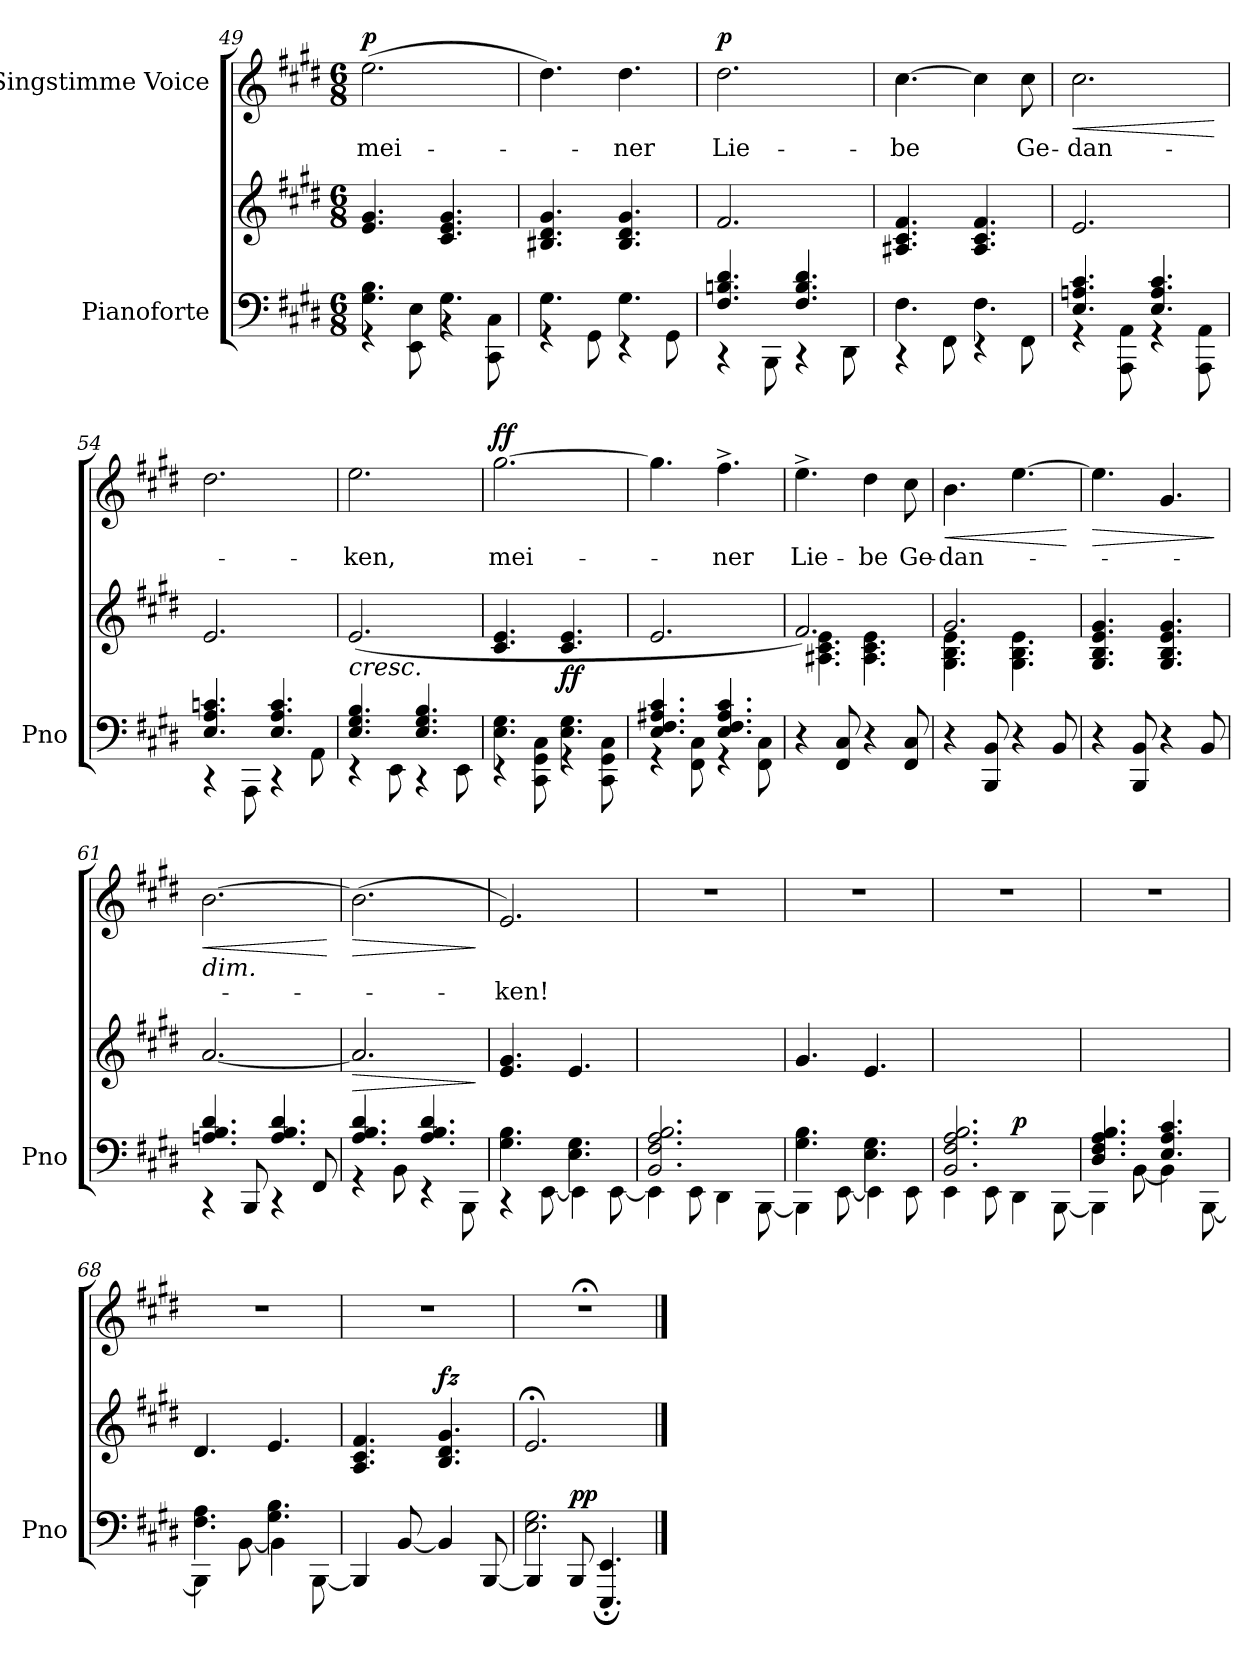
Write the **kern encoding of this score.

**kern	**kern	**dynam	**kern	**text	**dynam
*part2	*part2	*part2	*part1	*part1	*part1
*staff3	*staff2	*staff2/3	*staff1	*staff1	*staff1
*I"Pianoforte	*	*	*I"Singstimme Voice	*	*
*I'Pno	*	*	*	*	*
*clefF4	*clefG2	*	*clefG2	*	*
*k[f#c#g#d#]	*k[f#c#g#d#]	*	*k[f#c#g#d#]	*	*
*M6/8	*M6/8	*	*M6/8	*	*
=49	=49	=49	=49	=49	=49
*^	*	*	*	*	*
!	!	!	!	!	!LO:LY:b	!LO:DY:a
4.G#\ 4.B\	4r	4.e/ 4.g#/	.	(2.ee\	mei-	p
.	8EE\ 8E\	.	.	.	.	.
4.G#\	4r	4.c#/ 4.e/ 4.g#/	.	.	.	.
.	8CC#\ 8C#\	.	.	.	.	.
=50	=50	=50	=50	=50	=50	=50
4.G#\	4r	4.B#X/ 4.d#/ 4.g#/	.	4.dd#\)	.	.
.	8GG#\	.	.	.	.	.
!	!	!	!	!	!LO:LY:b	!
4.G#\	4r	4.B#/ 4.d#/ 4.g#/	.	4.dd#\	-ner	.
.	8GG#\	.	.	.	.	.
!!LO:LB:g=z
=51	=51	=51	=51	=51	=51	=51
!	!	!	!	!	!LO:LY:b	!LO:DY:a
4.F#/ 4.Bn/ 4.d#/	4r	2.f#/	.	2.dd#\	Lie-	p
.	8BBB\	.	.	.	.	.
4.F#/ 4.B/ 4.d#/	4r	.	.	.	.	.
.	8DD#\	.	.	.	.	.
=52	=52	=52	=52	=52	=52	=52
!	!	!	!	!	!LO:LY:b	!
4.F#\	4r	4.A#X/ 4.c#/ 4.f#/	.	[4.cc#\	-be	.
.	8FF#\	.	.	.	.	.
4.F#\	4r	4.A#/ 4.c#/ 4.f#/	.	4cc#\]	.	.
!	!	!	!	!	!LO:LY:b	!
.	8FF#\	.	.	8cc#\	Ge-	.
!!LO:LB:g=z
=53	=53	=53	=53	=53	=53	=53
!	!	!	!	!	!LO:LY:b	!LO:HP:b
4.E/ 4.An/ 4.c#/	4r	2.e/	.	2.cc#\	-dan-	<
.	8AAA\ 8AA\	.	.	.	.	.
4.E/ 4.A/ 4.c#/	4r	.	.	.	.	.
.	8AAA\ 8AA\	.	.	.	.	.
*v	*v	*	*	*	*	*
.	.	.	.	.	[
=54	=54	=54	=54	=54	=54
*^	*	*	*	*	*
4.E/ 4.A/ 4.cn/	4r	2.e/	.	2.dd#\	.	.
.	8AAA\	.	.	.	.	.
4.E/ 4.A/ 4.c/	4r	.	.	.	.	.
.	8AA\	.	.	.	.	.
=55	=55	=55	=55	=55	=55	=55
!	!	!LO:TX:b:i:t=cresc.	!	!	!	!
!	!	!	!	!	!LO:LY:b	!
4.E/ 4.G#/ 4.B/	4r	(2.e/	.	2.ee\	-ken,	.
.	8EE\	.	.	.	.	.
4.E/ 4.G#/ 4.B/	4r	.	.	.	.	.
.	8EE\	.	.	.	.	.
=56	=56	=56	=56	=56	=56	=56
!	!	!	!	!	!LO:LY:b	!LO:DY:a
4.E\ 4.G#\	4r	4.c#/ 4.e/	.	[2.gg#\	mei-	ff
.	8CC#\ 8GG#\ 8C#\	.	.	.	.	.
!	!	!	!LO:DY:b	!	!	!
4.E\ 4.G#\	4r	4.c#/ 4.e/	ff	.	.	.
.	8CC#\ 8GG#\ 8C#\	.	.	.	.	.
=57	=57	=57	=57	=57	=57	=57
4.E/ 4.F#/ 4.A#X/ 4.c#/	4r	2.e/	.	4.gg#\]	.	.
.	8FF#\ 8C#\	.	.	.	.	.
!	!	!	!	!	!LO:LY:b	!
4.E/ 4.F#/ 4.A#/ 4.c#/	4r	.	.	4.ff#^\	-ner	.
.	8FF#\ 8C#\	.	.	.	.	.
=58	=58	=58	=58	=58	=58	=58
*	*	*^	*	*	*	*
!	!	!	!	!	!	!LO:LY:b	!
*v	*v	*	*	*	*	*	*
4r	2.f#/)	4.A#X\ 4.c#\ 4.e\	.	4.ee^\	Lie-	.
8FF#/ 8C#/	.	.	.	.	.	.
!	!	!	!	!	!LO:LY:b	!
4r	.	4.A#\ 4.c#\ 4.e\	.	4dd#\	-be	.
!	!	!	!	!	!LO:LY:b	!
8FF#/ 8C#/	.	.	.	8cc#\	Ge-	.
=59	=59	=59	=59	=59	=59	=59
!	!	!	!	!	!LO:LY:b	!LO:HP:b
4r	2.g#/	4.G#\ 4.B\ 4.e\	.	4.b\	-dan-	<
8BBB/ 8BB/	.	.	.	.	.	.
4r	.	4.G#\ 4.B\ 4.e\	.	[4.ee\	.	.
8BB/	.	.	.	.	.	.
*	*v	*v	*	*	*	*
.	.	.	.	.	[
=60	=60	=60	=60	=60	=60
!	!	!	!	!	!LO:HP:b
4r	4.G#/ 4.B/ 4.e/ 4.g#/	.	4.ee\]	.	>
8BBB/ 8BB/	.	.	.	.	.
4r	4.G#/ 4.B/ 4.e/ 4.g#/	.	4.g#/	.	.
8BB/	.	.	.	.	.
.	.	.	.	.	]
!!LO:PB:g=z
=61	=61	=61	=61	=61	=61
*^	*	*	*	*	*
!	!	!	!	!LO:TX:b:i:t=dim.	!	!
!	!	!	!	!	!	!LO:HP:b
4.An/ 4.B/ 4.d#/	4r	[2.a/	.	[2.b\	.	<
.	8BBB/	.	.	.	.	.
4.A/ 4.B/ 4.d#/	4r	.	.	.	.	.
.	8FF#/	.	.	.	.	.
*v	*v	*	*	*	*	*
.	.	.	.	.	[
!!LO:LB:g=z
=62	=62	=62	=62	=62	=62
*^	*	*	*	*	*
!	!	!	!LO:HP:b	!	!	!LO:HP:b
4.A/ 4.B/ 4.d#/	4r	2.a/]	>	(2.b\]	.	>
.	8BB\	.	.	.	.	.
4.A/ 4.B/ 4.d#/	4r	.	.	.	.	.
.	8BBB\	.	.	.	.	.
*v	*v	*	*	*	*	*
.	.	]	.	.	]
=63	=63	=63	=63	=63	=63
*^	*	*	*	*	*
!	!	!	!	!	!LO:LY:b	!
4.G#\ 4.B\	4r	4.e/ 4.g#/	.	2.e/)	-ken!	.
.	[8EE\	.	.	.	.	.
4.E\ 4.G#\	4EE\]	4.e/	.	.	.	.
.	[8EE\	.	.	.	.	.
=64	=64	=64	=64	=64	=64	=64
2.BB/ 2.F#/ 2.A/ 2.B/	4EE\]	2.ryy	.	2.r	.	.
.	8EE\	.	.	.	.	.
.	4DD#\	.	.	.	.	.
.	[8BBB\	.	.	.	.	.
=65	=65	=65	=65	=65	=65	=65
4.G#\ 4.B\	4BBB\]	4.g#/	.	2.r	.	.
.	[8EE\	.	.	.	.	.
4.E\ 4.G#\	4EE\]	4.e/	.	.	.	.
.	8EE\	.	.	.	.	.
=66	=66	=66	=66	=66	=66	=66
2.BB/ 2.F#/ 2.A/ 2.B/	4EE\	2.ryy	.	2.r	.	.
.	8EE\	.	.	.	.	.
!	!	!	!LO:DY:a=2	!	!	!
.	4DD#\	.	p	.	.	.
.	[8BBB\	.	.	.	.	.
=67	=67	=67	=67	=67	=67	=67
4.D#/ 4.F#/ 4.A/ 4.B/	4BBB\]	2.ryy	.	2.r	.	.
.	[<8BB\	.	.	.	.	.
4.E/ 4.A/ 4.c#/	4BB\]	.	.	.	.	.
.	[8BBB\	.	.	.	.	.
=68	=68	=68	=68	=68	=68	=68
4.F#\ 4.A\	4BBB\]	4.d#/	.	2.r	.	.
.	[8BB\	.	.	.	.	.
4.G#\ 4.B\	4BB\]	4.e/	.	.	.	.
.	[8BBB\	.	.	.	.	.
*v	*v	*	*	*	*	*
=69	=69	=69	=69	=69	=69
4BBB/]	4.A/ 4.c#/ 4.f#/	.	2.r	.	.
[8BB/	.	.	.	.	.
!	!	!LO:DY:a	!	!	!
4BB/]	4.B/ 4.d#/ 4.g#/	fz	.	.	.
[8BBB/	.	.	.	.	.
!!LO:LB:g=z
=70	=70	=70	=70	=70	=70
*^	*	*	*	*	*
2.E\ 2.G#\	4BBB/]	2.e;</	.	2.r;<	.	.
!	!	!	!LO:DY:a=2	!	!	!
.	8BBB/	.	pp	.	.	.
.	4.EEE/;< 4.EE/;<	.	.	.	.	.
*v	*v	*	*	*	*	*
==	==	==	==	==	==
*-	*-	*-	*-	*-	*-
